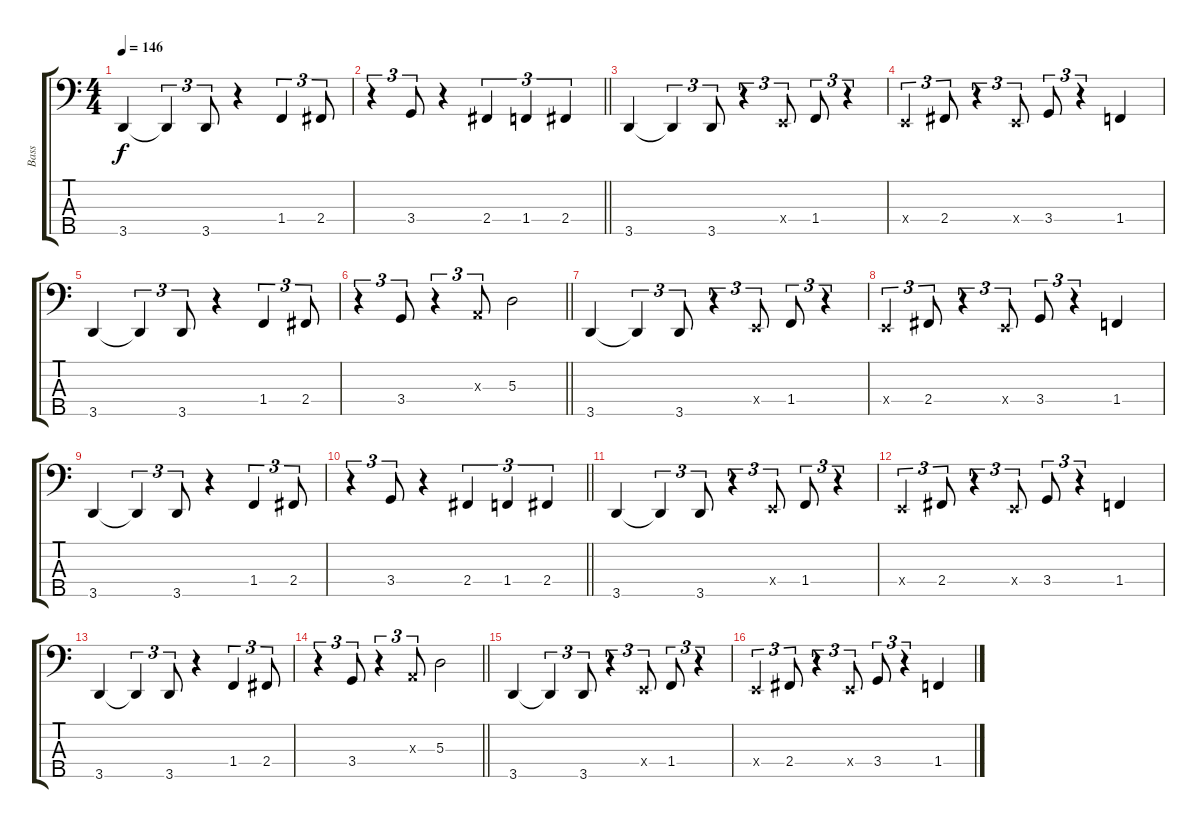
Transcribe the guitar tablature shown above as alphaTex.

\track ("Bass" "Bass") {instrument slapbass1}
\staff {score tabs}
\tuning (G2 D2 A1 E1 B0) {hide}
\ts (4 4)
\tempo 146
\clef f4
\ks c
3.5.4{dy f} 3.5{t}.4{tu (3 2)} 3.5.8{tu (3 2)} r.4 1.4.4{tu (3 2)} 2.4.8{tu (3 2)} |
\barLineRight lightlight
r.4{tu (3 2)} 3.4.8{tu (3 2)} r.4 2.4.4{tu (3 2)} 1.4.4{tu (3 2)} 2.4.4{tu (3 2)} |
\section ("" "")
3.5.4 3.5{t}.4{tu (3 2)} 3.5.8{tu (3 2)} r.4{tu (3 2)} 0.4{x}.8{tu (3 2)} 1.4.8{tu (3 2)} r.4{tu (3 2)} |
0.4{x}.4{tu (3 2)} 2.4.8{tu (3 2)} r.4{tu (3 2)} 0.4{x}.8{tu (3 2)} 3.4.8{tu (3 2)} r.4{tu (3 2)} 1.4.4 |
3.5.4 3.5{t}.4{tu (3 2)} 3.5.8{tu (3 2)} r.4 1.4.4{tu (3 2)} 2.4.8{tu (3 2)} |
\barLineRight lightlight
r.4{tu (3 2)} 3.4.8{tu (3 2)} r.4{tu (3 2)} 0.3{x}.8{tu (3 2)} 5.3.2 |
3.5.4 3.5{t}.4{tu (3 2)} 3.5.8{tu (3 2)} r.4{tu (3 2)} 0.4{x}.8{tu (3 2)} 1.4.8{tu (3 2)} r.4{tu (3 2)} |
0.4{x}.4{tu (3 2)} 2.4.8{tu (3 2)} r.4{tu (3 2)} 0.4{x}.8{tu (3 2)} 3.4.8{tu (3 2)} r.4{tu (3 2)} 1.4.4 |
3.5.4 3.5{t}.4{tu (3 2)} 3.5.8{tu (3 2)} r.4 1.4.4{tu (3 2)} 2.4.8{tu (3 2)} |
\barLineRight lightlight
r.4{tu (3 2)} 3.4.8{tu (3 2)} r.4 2.4.4{tu (3 2)} 1.4.4{tu (3 2)} 2.4.4{tu (3 2)} |
3.5.4 3.5{t}.4{tu (3 2)} 3.5.8{tu (3 2)} r.4{tu (3 2)} 0.4{x}.8{tu (3 2)} 1.4.8{tu (3 2)} r.4{tu (3 2)} |
0.4{x}.4{tu (3 2)} 2.4.8{tu (3 2)} r.4{tu (3 2)} 0.4{x}.8{tu (3 2)} 3.4.8{tu (3 2)} r.4{tu (3 2)} 1.4.4 |
3.5.4 3.5{t}.4{tu (3 2)} 3.5.8{tu (3 2)} r.4 1.4.4{tu (3 2)} 2.4.8{tu (3 2)} |
\barLineRight lightlight
r.4{tu (3 2)} 3.4.8{tu (3 2)} r.4{tu (3 2)} 0.3{x}.8{tu (3 2)} 5.3.2 |
3.5.4 3.5{t}.4{tu (3 2)} 3.5.8{tu (3 2)} r.4{tu (3 2)} 0.4{x}.8{tu (3 2)} 1.4.8{tu (3 2)} r.4{tu (3 2)} |
0.4{x}.4{tu (3 2)} 2.4.8{tu (3 2)} r.4{tu (3 2)} 0.4{x}.8{tu (3 2)} 3.4.8{tu (3 2)} r.4{tu (3 2)} 1.4.4
